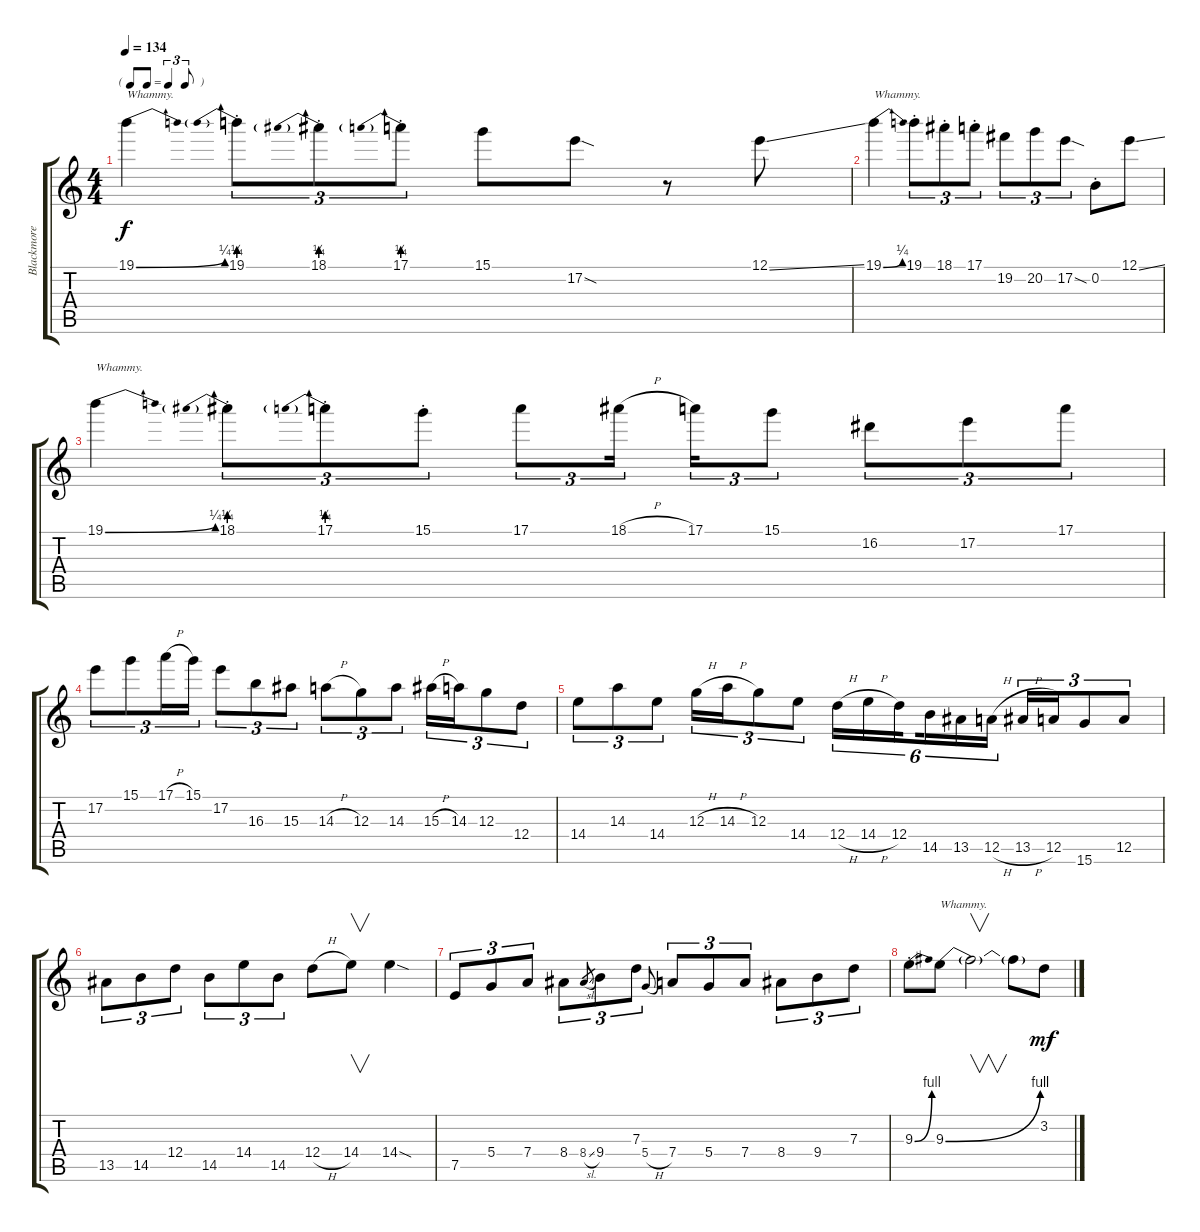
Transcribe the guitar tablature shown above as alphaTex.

\track ("Blackmore" "Blackmore") {instrument overdrivenguitar}
\staff {score tabs}
\tuning (E4 B3 G3 D3 A2 E2) {hide}
\ts (4 4)
\tf triplet8th
\tempo 134
\clef g2
\ks c
19.1{be (bend 0 0 60 1)}.4{txt "Whammy." dy f} 19.1{be (prebend 0 1 60 1) st}.8{tu (3 2)} 18.1{be (prebend 0 1 60 1) st}.8{tu (3 2)} 17.1{be (prebend 0 1 60 1) st}.8{tu (3 2)} 15.1.8 17.2{sod}.8 r.8 12.1{ss}.8 |
19.1{be (bend 0 0 60 1)}.4{txt "Whammy."} 19.1{st}.8{tu (3 2)} 18.1{st}.8{tu (3 2)} 17.1{st}.8{tu (3 2)} 19.2.8{tu (3 2)} 20.2.8{tu (3 2)} 17.2{sod}.8{tu (3 2)} 0.2{st}.8 12.1{ss}.8 |
19.1{be (bend 0 0 60 1)}.4{txt "Whammy."} 18.1{be (prebend 0 1 60 1) st}.8{tu (3 2)} 17.1{be (prebend 0 1 60 1) st}.8{tu (3 2)} 15.1{st}.8{tu (3 2)} 17.1.8{tu (3 2)} 18.1{h}.16{tu (3 2) beam splitsecondary} 17.1.16{tu (3 2)} 15.1.8{tu (3 2)} 16.2.8{tu (3 2)} 17.2.8{tu (3 2)} 17.1.8{tu (3 2)} |
17.2.8{tu (3 2)} 15.1.8{tu (3 2)} 17.1{h}.16{tu (3 2)} 15.1.16{tu (3 2)} 17.2.8{tu (3 2)} 16.3.8{tu (3 2)} 15.3.8{tu (3 2)} 14.3{h}.8{tu (3 2)} 12.3.8{tu (3 2)} 14.3.8{tu (3 2)} 15.3{h}.16{tu (3 2)} 14.3.16{tu (3 2)} 12.3.8{tu (3 2)} 12.4.8{tu (3 2)} |
14.4.8{tu (3 2)} 14.3.8{tu (3 2)} 14.4.8{tu (3 2)} 12.3{h}.16{tu (3 2)} 14.3{h}.16{tu (3 2)} 12.3.8{tu (3 2)} 14.4.8{tu (3 2)} 12.4{h}.16{tu (6 4)} 14.4{h}.16{tu (6 4)} 12.4.16{tu (6 4) beam splitsecondary} 14.5.16{tu (6 4)} 13.5.16{tu (6 4)} 12.5{h}.16{tu (6 4)} 13.5{h}.16{tu (3 2)} 12.5.16{tu (3 2)} 15.6.8{tu (3 2)} 12.5.8{tu (3 2)} |
13.5.8{tu (3 2)} 14.5.8{tu (3 2)} 12.4.8{tu (3 2)} 14.5.8{tu (3 2)} 14.4.8{tu (3 2)} 14.5.8{tu (3 2)} 12.4{h}.8 14.4.8{v} 14.4{sod}.4{volume 0} |
7.5.8{tu (3 2)} 5.4.8{tu (3 2)} 7.4.8{tu (3 2)} 8.4.8{tu (3 2)} 8.4{sl}.8{gr} 9.4.8{tu (3 2)} 7.3.8{tu (3 2)} 5.4{h}.8{gr onbeat} 7.4.8{tu (3 2)} 5.4.8{tu (3 2)} 7.4.8{tu (3 2)} 8.4.8{tu (3 2)} 9.4.8{tu (3 2)} 7.3.8{tu (3 2)} |
9.3{be (bend 0 0 60 4) st}.8 9.3{be (bend 0 0 60 4)}.8{txt "Whammy."} 9.3{t}.2{v} 9.3{t}.8 3.2{ss}.8{dy mf}
